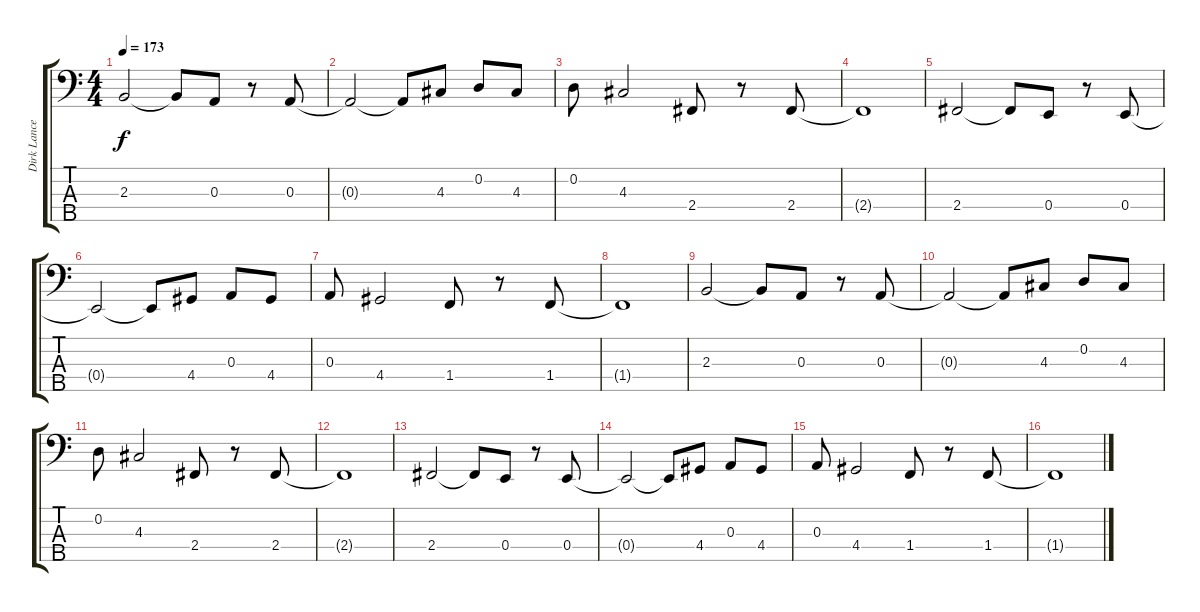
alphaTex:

\track ("Dirk Lance-Bass effects" "Dirk Lance") {instrument fretlessbass}
\staff {score tabs}
\tuning (G2 D2 A1 E1 B0) {hide}
\ts (4 4)
\tempo 173
\clef f4
\ks c
2.3.2{dy f} 2.3{t}.8 0.3.8 r.8 0.3.8 |
0.3{t}.2 0.3{t}.8 4.3.8 0.2.8 4.3.8 |
0.2.8 4.3.2 2.4.8 r.8 2.4.8 |
2.4{t}.1 |
2.4.2 2.4{t}.8 0.4.8 r.8 0.4.8 |
0.4{t}.2 0.4{t}.8 4.4.8 0.3.8 4.4.8 |
0.3.8 4.4.2 1.4.8 r.8 1.4.8 |
1.4{t}.1 |
2.3.2 2.3{t}.8 0.3.8 r.8 0.3.8 |
0.3{t}.2 0.3{t}.8 4.3.8 0.2.8 4.3.8 |
0.2.8 4.3.2 2.4.8 r.8 2.4.8 |
2.4{t}.1 |
2.4.2 2.4{t}.8 0.4.8 r.8 0.4.8 |
0.4{t}.2 0.4{t}.8 4.4.8 0.3.8 4.4.8 |
0.3.8 4.4.2 1.4.8 r.8 1.4.8 |
1.4{t}.1
